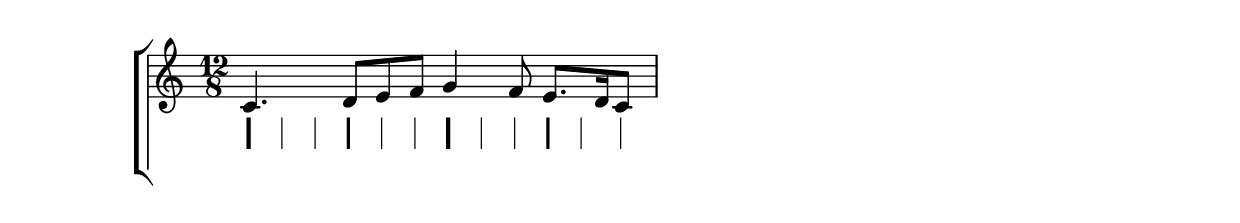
%% Do not edit this file; it is auto-generated from LSR http://lsr.dsi.unimi.it
%% This file is in the public domain.
\version "2.11.62"

\header {
  lsrtags = "editorial-annotations"

  texidoces = "
Se pueden trazar líneas verticales normales entre pentagramas para
mostrar la relación entre notas; sin embargo, en caso de música
monofónica, podemos hacer invisible el segundo pentagrama, y que
las líneas sean más cortas, como en este fragmento de código.

"
  doctitlees = "Líneas de rejilla: destacar ritmos y la relación temporal entre notas"

  texidoc = "
Regular vertical lines can be drawn between staves to show notes
synchronization; however, in case of monophonic music, you may want to
make the second stave invisible, and make the lines shorter like in
this snippet.

"
  doctitle = "Grid lines: emphasizing rhythms and notes synchronization"
} % begin verbatim

%% sets of grid
\layout {
 \context {
   \Staff
   \consists "Grid_point_engraver"
   gridInterval = #(ly:make-moment 1 8)
%% lines length
   \override GridPoint #'Y-extent = #'(6 . 0)
 }
 \context {
   \StaffGroup
   \remove "System_start_delimiter_engraver"
 }
}

\layout {
 ragged-right = ##t
}
\new Score
\with {
 \consists "Grid_line_span_engraver"
%% centers grid lines  horizontally below noteheads
 \override NoteColumn #'X-offset = #-0.5
}

\new ChoirStaff <<
 \new Staff
 {
   \time 12/8
   \stemUp
   \relative {
   c'4. d8 e8 f g4 f8 e8.[ d16 c8] }
 }
 \new Staff
 {
%% making sure the lines will be placed outside the Staff
   \override Score.GridLine #'extra-offset = #'( 0.0 . -4.0 )

%% hides staff and notes so that only the grid lines are visible
   \override NoteHead #'transparent = ##t
   \override NoteHead #'no-ledgers = ##t
   \override Stem #'transparent = ##t
   \override Beam #'transparent = ##t
   \override Staff.BarLine #'transparent = ##t
   \override Staff.StaffSymbol #'line-count = #0
   \override Staff.TimeSignature #'transparent = ##t
   \override Staff.Clef #'transparent = ##t

% you have to put 'dummy' notes here to force regular grid spacing...
 \once  \override Score.GridLine #'thickness = #4.0
 c8   c8   c8
 \once  \override Score.GridLine #'thickness = #3.0
 c8   c8   c8
 \once  \override Score.GridLine #'thickness = #4.0
 c8   c8   c8
 \once  \override Score.GridLine #'thickness = #3.0
 c8   c8   c8
 }
>>
